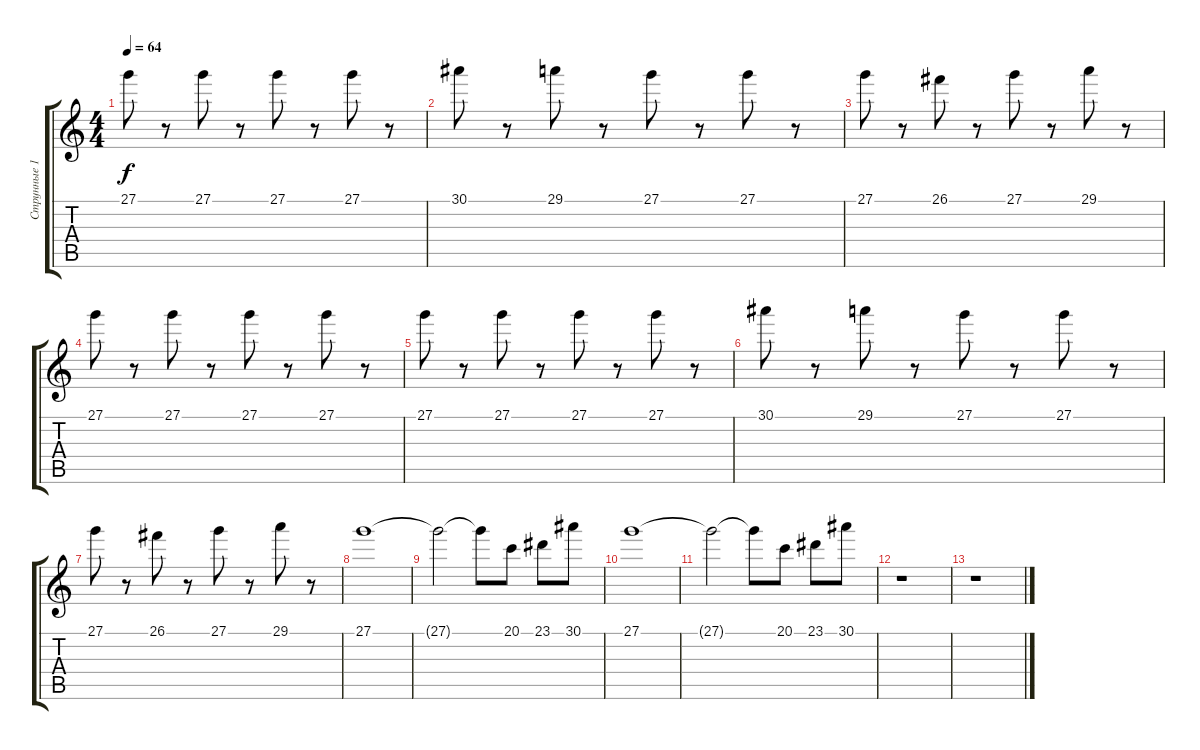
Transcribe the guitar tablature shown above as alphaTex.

\track ("Струнные 1" "Струнные 1") {instrument stringensemble1}
\staff {score tabs}
\tuning (E4 B3 G3 D3 A2 E2) {hide}
\ts (4 4)
\tempo 64
\clef g2
\ks c
27.1.8{dy f} r.8 27.1.8 r.8 27.1.8 r.8 27.1.8 r.8 |
30.1.8 r.8 29.1.8 r.8 27.1.8 r.8 27.1.8 r.8 |
27.1.8 r.8 26.1.8 r.8 27.1.8 r.8 29.1.8 r.8 |
27.1.8 r.8 27.1.8 r.8 27.1.8 r.8 27.1.8 r.8 |
27.1.8 r.8 27.1.8 r.8 27.1.8 r.8 27.1.8 r.8 |
30.1.8 r.8 29.1.8 r.8 27.1.8 r.8 27.1.8 r.8 |
27.1.8 r.8 26.1.8 r.8 27.1.8 r.8 29.1.8 r.8 |
27.1.1 |
27.1{t}.2 27.1{t}.8 20.1.8 23.1.8 30.1.8 |
27.1.1 |
27.1{t}.2 27.1{t}.8 20.1.8 23.1.8 30.1.8 |
r.1 |
r.1
